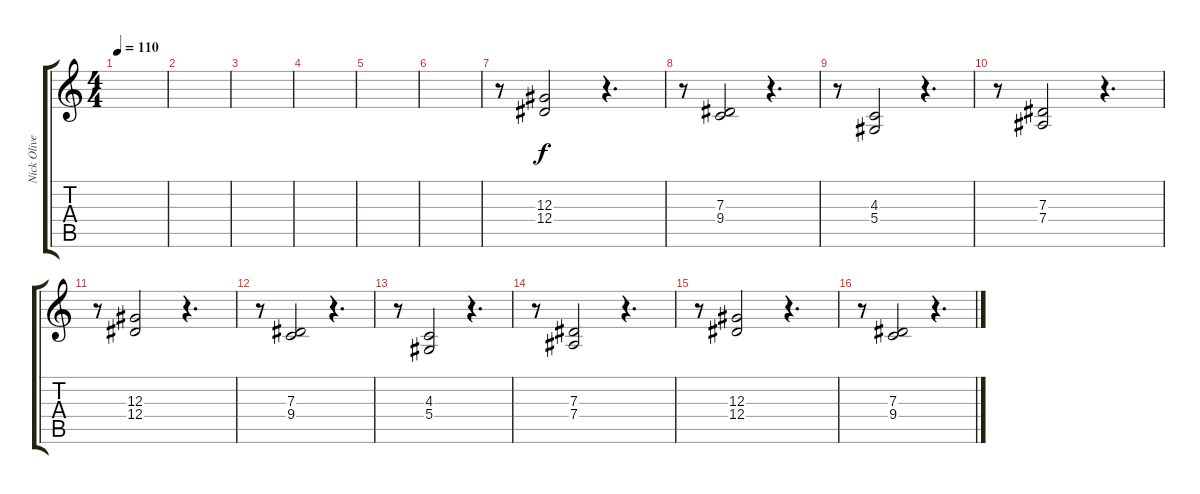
\track ("Nick Oliveri (Vocals)" "Nick Olive") {instrument synthvoice}
\staff {score tabs}
\tuning (F4 C4 Ab3 Eb3 Bb2 F2) {hide}
\ts (4 4)
\tempo 110
\clef g2
\ks c
|
|
|
|
|
|
r.8 (12.3 12.4).2{volume 10} r.4{d} |
r.8 (7.3 9.4).2 r.4{d} |
r.8 (4.3 5.4).2 r.4{d} |
r.8 (7.3 7.4).2 r.4{d} |
r.8 (12.3 12.4).2 r.4{d} |
r.8 (7.3 9.4).2 r.4{d} |
r.8 (4.3 5.4).2 r.4{d} |
r.8 (7.3 7.4).2 r.4{d} |
r.8 (12.3 12.4).2 r.4{d} |
r.8 (7.3 9.4).2 r.4{d}
